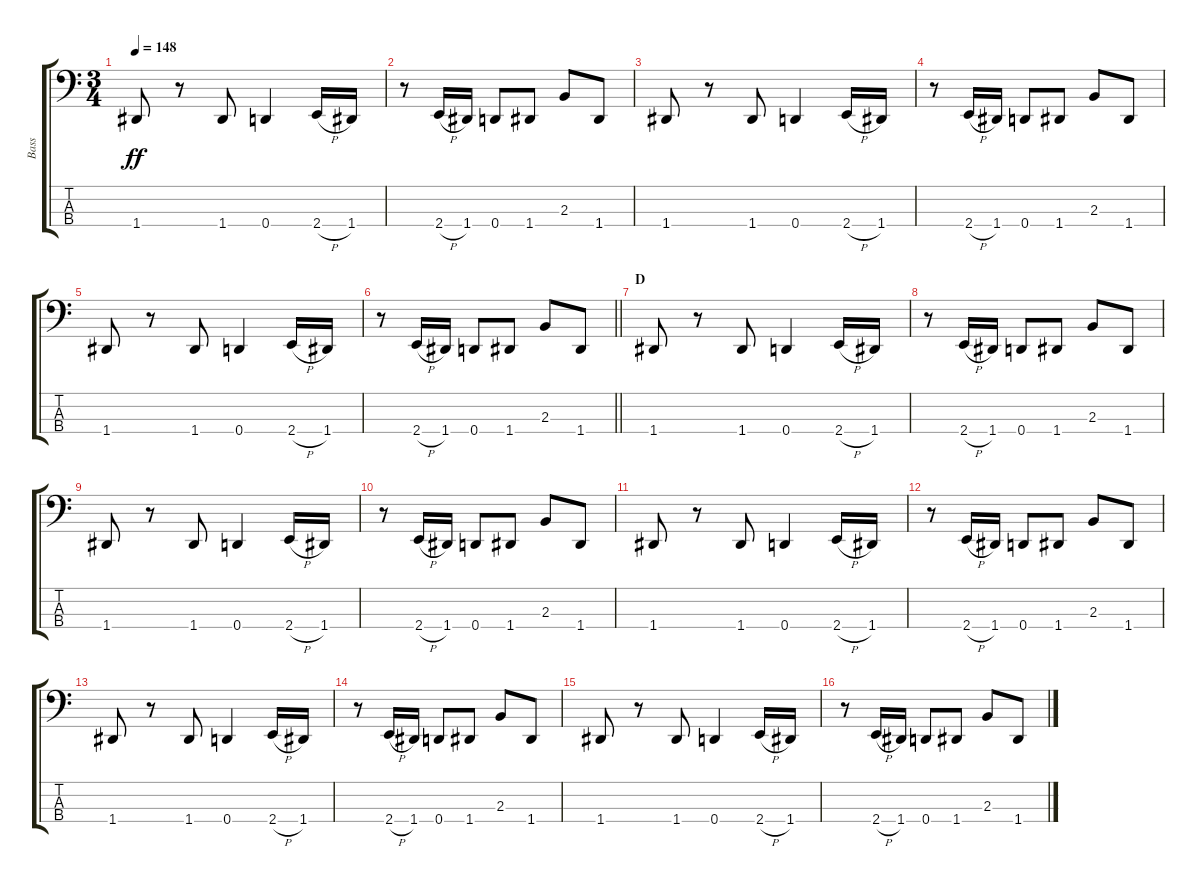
\track ("Bass" "Bass") {instrument electricbasspick}
\staff {score tabs}
\tuning (G2 D2 A1 D1) {hide}
\ts (3 4)
\tempo 148
\clef f4
\ks c
1.4.8{dy ff} r.8 1.4.8 0.4.4 2.4{h}.16 1.4.16 |
r.8 2.4{h}.16 1.4.16 0.4.8 1.4.8 2.3.8 1.4.8 |
1.4.8 r.8 1.4.8 0.4.4 2.4{h}.16 1.4.16 |
r.8 2.4{h}.16 1.4.16 0.4.8 1.4.8 2.3.8 1.4.8 |
1.4.8 r.8 1.4.8 0.4.4 2.4{h}.16 1.4.16 |
\barLineRight lightlight
r.8 2.4{h}.16 1.4.16 0.4.8 1.4.8 2.3.8 1.4.8 |
\section ("" "D")
1.4.8 r.8 1.4.8 0.4.4 2.4{h}.16 1.4.16 |
r.8 2.4{h}.16 1.4.16 0.4.8 1.4.8 2.3.8 1.4.8 |
1.4.8 r.8 1.4.8 0.4.4 2.4{h}.16 1.4.16 |
r.8 2.4{h}.16 1.4.16 0.4.8 1.4.8 2.3.8 1.4.8 |
1.4.8 r.8 1.4.8 0.4.4 2.4{h}.16 1.4.16 |
r.8 2.4{h}.16 1.4.16 0.4.8 1.4.8 2.3.8 1.4.8 |
1.4.8 r.8 1.4.8 0.4.4 2.4{h}.16 1.4.16 |
r.8 2.4{h}.16 1.4.16 0.4.8 1.4.8 2.3.8 1.4.8 |
1.4.8 r.8 1.4.8 0.4.4 2.4{h}.16 1.4.16 |
r.8 2.4{h}.16 1.4.16 0.4.8 1.4.8 2.3.8 1.4.8
